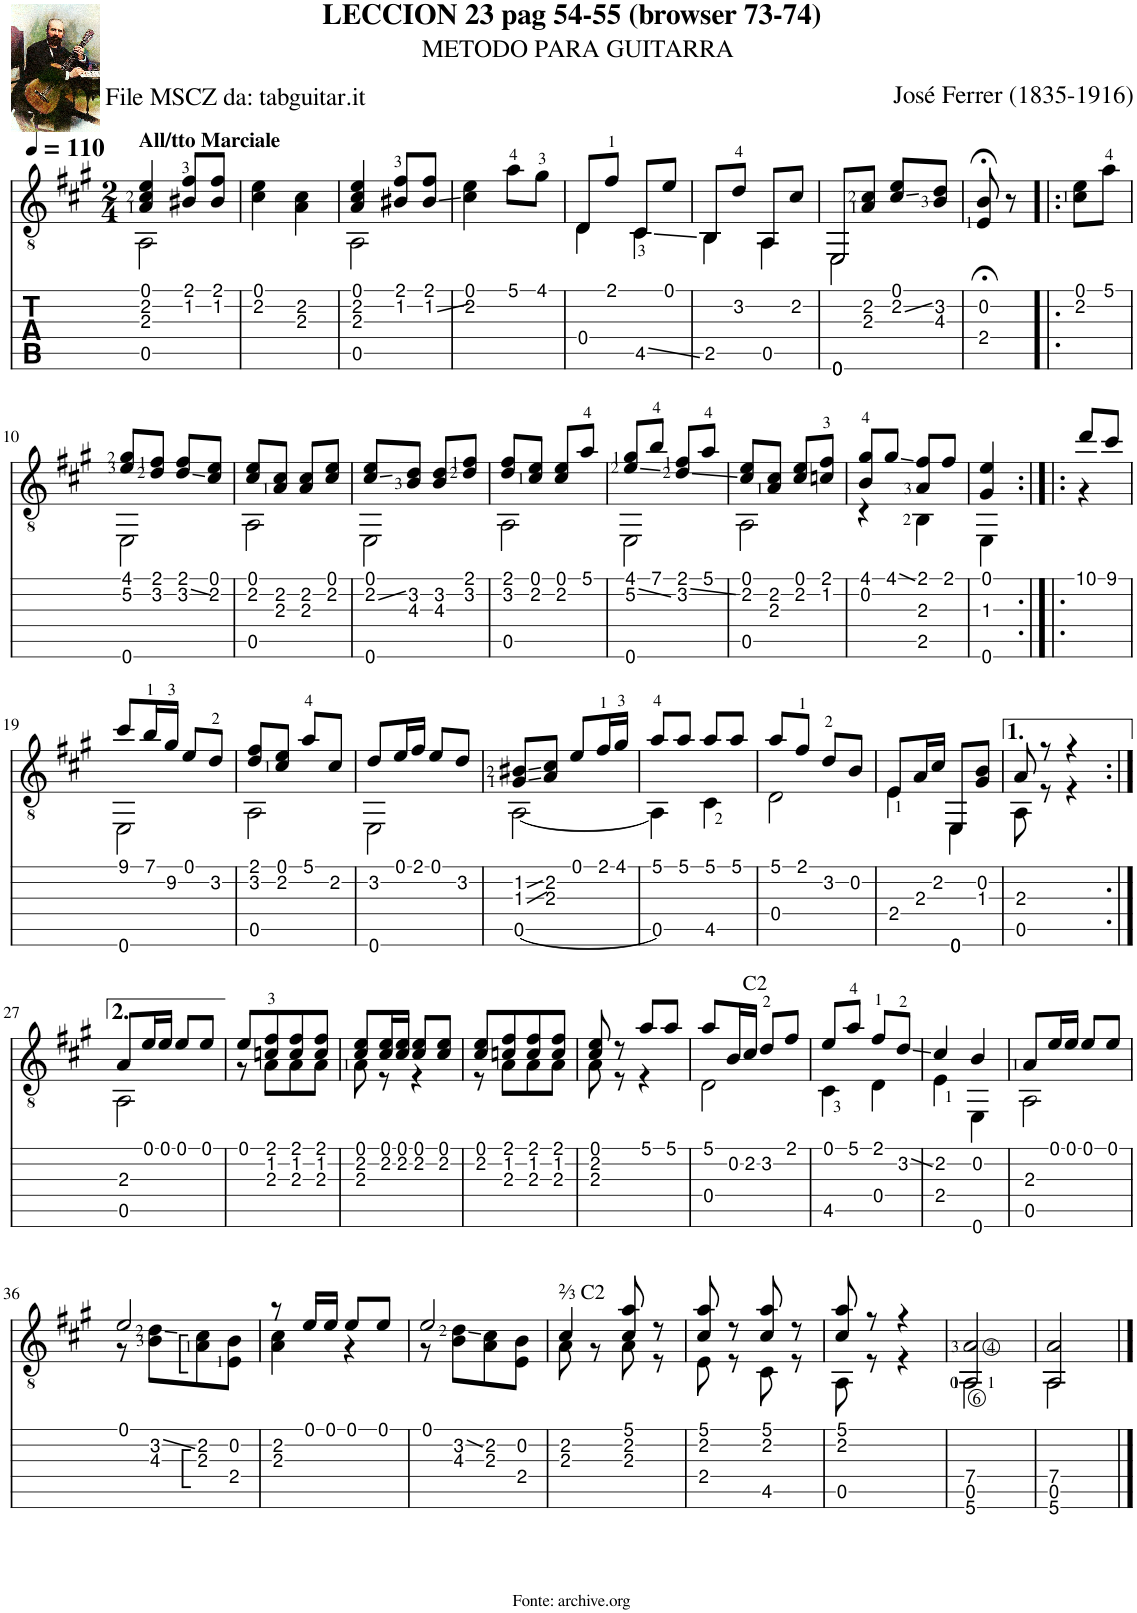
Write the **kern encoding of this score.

**kern	**kern
*part1	*part1
*staff2	*staff1
*I"Guitar	*
*I'Guit.	*
*stria6	*
*	*clefGv2
*k[f#c#g#]	*k[f#c#g#]
*M2/4	*M2/4
*MM110	*MM110
=1	=1
*^	*^
!	!	!LO:TX:a:B:t=All/tto Marciale	!
4A 4c# 4e	2AA	4A/ 4c#/ 4e/	2AA\
8B#\ 8f#\L	.	8B#X/ 8f#/L	.
8B#\ 8f#\J	.	8B#/ 8f#/J	.
*v	*v	*	*
*	*v	*v
=2	=2
4c# 4e	4c#\ 4e\
4A 4c#	4A\ 4c#\
=3	=3
*^	*^
4A 4c# 4e	2AA	4A/ 4c#/ 4e/	2AA\
8B#\ 8f#\L	.	8B#X/ 8f#/L	.
8B#\ 8f#\J	.	8B#/ 8f#/J	.
*v	*v	*	*
*	*v	*v
=4	=4
4c# 4e	4c#\ 4e\
8aL	8a\L
8g#J	8g#\J
=5	=5
*^	*^
8DL	4D	8D/L	4D\
8f#J	.	8f#/J	.
8C#L	4C#	8C#/L	4C#\
8eJ	.	8e/J	.
=6	=6	=6	=6
8BBL	4BB	8BB/L	4BB\
8dJ	.	8d/J	.
8AAL	4AA	8AA/L	4AA\
8c#J	.	8c#/J	.
=7	=7	=7	=7
!	!	!LO:N:head=open	!
8EEL	2EE	8EE/L	2EE\
8A\ 8c#\J	.	8A/ 8c#/J	.
8c#\ 8e\L	.	8c#/ 8e/L	.
8B\ 8d\J	.	8B/ 8d/J	.
*v	*v	*	*
*	*v	*v
=8	=8
8E;< 8B;<	8E/;< 8B/;<
8r	8r
=9!|:	=9!|:
8c#\ 8e\L	8c#\ 8e\L
8aJ	8a\J
!!LO:LB:g=z
=10	=10
*^	*^
8e\ 8g#\L	2EE	8e/ 8g#/L	2EE\
8d\ 8f#\J	.	8d/ 8f#/J	.
8d\ 8f#\L	.	8d/ 8f#/L	.
8c#\ 8e\J	.	8c#/ 8e/J	.
=11	=11	=11	=11
8c#\ 8e\L	2AA	8c#/ 8e/L	2AA\
8A\ 8c#\J	.	8A/ 8c#/J	.
8A\ 8c#\L	.	8A/ 8c#/L	.
8c#\ 8e\J	.	8c#/ 8e/J	.
=12	=12	=12	=12
8c#\ 8e\L	2EE	8c#/ 8e/L	2EE\
8B\ 8d\J	.	8B/ 8d/J	.
8B\ 8d\L	.	8B/ 8d/L	.
8d\ 8f#\J	.	8d/ 8f#/J	.
=13	=13	=13	=13
8d\ 8f#\L	2AA	8d/ 8f#/L	2AA\
8c#\ 8e\J	.	8c#/ 8e/J	.
8c#\ 8e\L	.	8c#/ 8e/L	.
8aJ	.	8a/J	.
=14	=14	=14	=14
8e\ 8g#\L	2EE	8e/ 8g#/L	2EE\
8bJ	.	8b/J	.
8d\ 8f#\L	.	8d/ 8f#/L	.
8aJ	.	8a/J	.
=15	=15	=15	=15
8c#\ 8e\L	2AA	8c#/ 8e/L	2AA\
8A\ 8c#\J	.	8A/ 8c#/J	.
8c#\ 8e\L	.	8c#/ 8e/L	.
8c\ 8f#\J	.	8cn/ 8f#/J	.
=16	=16	=16	=16
8B\ 8g#\L	4r	8B/ 8g#/L	4r
8g#J	.	8g#/J	.
8A\ 8f#\L	4BB	8A/ 8f#/L	4BB\
8f#J	.	8f#/J	.
=17	=17	=17	=17
4G# 4e	4EE	4G#/ 4e/	4EE\
=18:|!|:	=18:|!|:	=18:|!|:	=18:|!|:
8ddL	4r	8dd/L	4r
8cc#J	.	8cc#/J	.
!!LO:LB:g=z	!!
=19	=19	=19	=19
8cc#L	2EE	8cc#/L	2EE\
16bL	.	16b/L	.
16g#JJ	.	16g#/JJ	.
8eL	.	8e/L	.
8dJ	.	8d/J	.
=20	=20	=20	=20
8d\ 8f#\L	2AA	8d/ 8f#/L	2AA\
8c#\ 8e\J	.	8c#/ 8e/J	.
8aL	.	8a/L	.
8c#J	.	8c#/J	.
=21	=21	=21	=21
8dL	2EE	8d/L	2EE\
16eL	.	16e/L	.
16f#JJ	.	16f#/JJ	.
8eL	.	8e/L	.
8dJ	.	8d/J	.
=22	=22	=22	=22
8G#\ 8B#\L	[2AA	8G#/ 8B#X/L	[2AA\
8A\ 8c#\J	.	8A/ 8c#/J	.
8eL	.	8e/L	.
16f#L	.	16f#/L	.
16g#JJ	.	16g#/JJ	.
=23	=23	=23	=23
8aL	4AA]	8a/L	4AA\]
8aJ	.	8a/J	.
8aL	4C#	8a/L	4C#\
8aJ	.	8a/J	.
=24	=24	=24	=24
8aL	2D	8a/L	2D\
8f#J	.	8f#/J	.
8dL	.	8d/L	.
8BJ	.	8B/J	.
=25	=25	=25	=25
8EL	4E	8E/L	4E\
16AL	.	16A/L	.
16c#JJ	.	16c#/JJ	.
8EEL	4EE	8EE/L	4EE\
8G#\ 8B\J	.	8G#/ 8B/J	.
=26	=26	=26	=26
8A	8AA	8A/	8AA\
8r	8r	8r	8r
4r	4r	4r	4r
!!LO:LB:g=z	!!
=27:|!	=27:|!	=27:|!	=27:|!
8AL	2AA	8A/L	2AA\
16eL	.	16e/L	.
16eJJ	.	16e/JJ	.
8eL	.	8e/L	.
8eJ	.	8e/J	.
=28	=28	=28	=28
8eL	8r	8e/L	8r
8c\ 8f#\J	8A	8cn/ 8f#/	8A\L
8c\ 8f#\L	8AL	8c/ 8f#/	8A\
8c\ 8f#\J	8AJ	8c/ 8f#/J	8A\J
=29	=29	=29	=29
8c#\ 8e\L	8A	8c#/ 8e/L	8A\
16c#\ 16e\L	8r	16c#/ 16e/L	8r
16c#\ 16e\JJ	.	16c#/ 16e/JJ	.
8c#\ 8e\L	4r	8c#/ 8e/L	4r
8c#\ 8e\J	.	8c#/ 8e/J	.
=30	=30	=30	=30
8c#\ 8e\L	8r	8c#/ 8e/L	8r
8c\ 8f#\J	8A	8cn/ 8f#/	8A\L
8c\ 8f#\L	8AL	8c/ 8f#/	8A\
8c\ 8f#\J	8AJ	8c/ 8f#/J	8A\J
=31	=31	=31	=31
8c# 8e	8A	8c#/ 8e/	8A\
8r	8r	8r	8r
8aL	4r	8a/L	4r
8aJ	.	8a/J	.
=32	=32	=32	=32
8aL	2D	8a/L	2D\
16BL	.	16B/L	.
!	!	!LO:TX:a:t=C2	!
16c#JJ	.	16c#/JJ	.
8dL	.	8d/L	.
8f#J	.	8f#/J	.
=33	=33	=33	=33
8eL	4C#	8e/L	4C#\
8aJ	.	8a/J	.
8f#L	4D	8f#/L	4D\
8dJ	.	8d/J	.
=34	=34	=34	=34
4c#	4E	4c#/	4E\
4B	4EE	4B/	4EE\
=35	=35	=35	=35
8AL	2AA	8A/L	2AA\
16eL	.	16e/L	.
16eJJ	.	16e/JJ	.
8eL	.	8e/L	.
8eJ	.	8e/J	.
!!LO:LB:g=z	!!
=36	=36	=36	=36
2e	8r	2e/	8r
.	8B 8d	.	8B\ 8d\L
.	8A:\ 8c#:\L	.	8A\: 8c#\:
.	8E\ 8B\J	.	8E\ 8B\J
=37	=37	=37	=37
8r	4A 4c#	8r	4A\ 4c#\
16eLL	.	16e/LL	.
16eJJ	.	16e/JJ	.
8eL	4r	8e/L	4r
8eJ	.	8e/J	.
=38	=38	=38	=38
2e	8r	2e/	8r
.	8B 8d	.	8B\ 8d\L
.	8A\ 8c#\L	.	8A\ 8c#\
.	8E\ 8B\J	.	8E\ 8B\J
=39	=39	=39	=39
!	!	!LO:TX:a:t=⅔ C2	!
4c#	8A	4c#/	8A\
.	8r	.	8r
8c# 8a	8A	8c#/ 8a/	8A\
8r	8r	8r	8r
=40	=40	=40	=40
8c# 8a	8E	8c#/ 8a/	8E\
8r	8r	8r	8r
8c# 8a	8C#	8c#/ 8a/	8C#\
8r	8r	8r	8r
=41	=41	=41	=41
8c# 8a	8AA	8c#/ 8a/	8AA\
8r	8r	8r	8r
4r	4r	4r	4r
=42	=42	=42	=42
2AA 2A	2AA	2AA/ 2A/	2AA\
=43	=43	=43	=43
2AA 2A	2AA	2AA/ 2A/	2AA\
*v	*v	*	*
*	*v	*v
==	==
*-	*-
